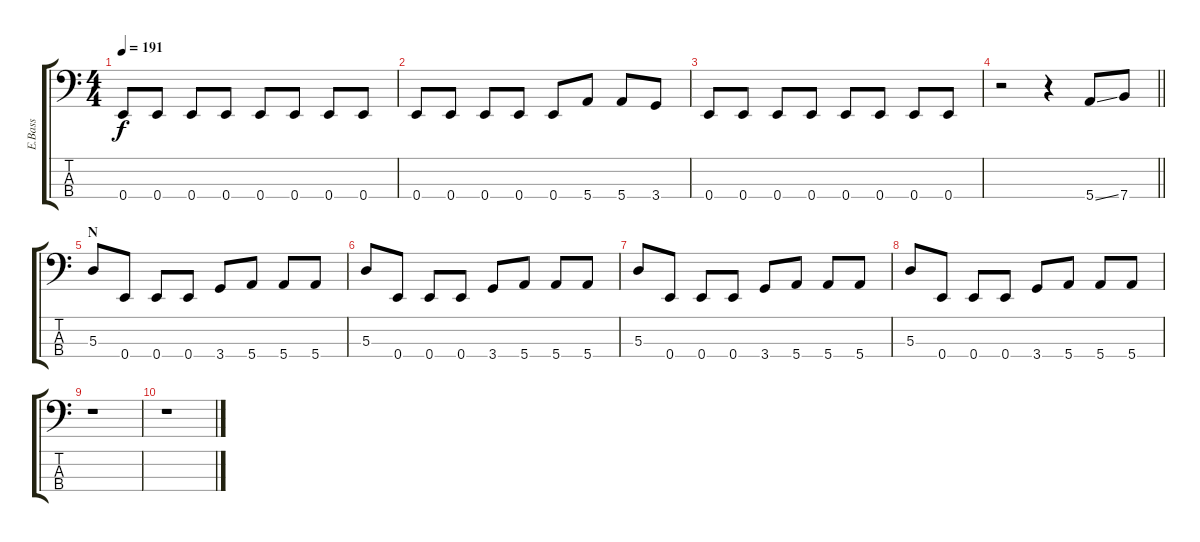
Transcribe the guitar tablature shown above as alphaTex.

\track ("E.Bass" "E.Bass") {instrument electricbassfinger}
\staff {score tabs}
\tuning (G2 D2 A1 E1) {hide}
\ts (4 4)
\tempo 191
\clef f4
\ks c
0.4.8{dy f} 0.4.8 0.4.8 0.4.8 0.4.8 0.4.8 0.4.8 0.4.8 |
0.4.8 0.4.8 0.4.8 0.4.8 0.4.8 5.4.8 5.4.8 3.4.8 |
0.4.8 0.4.8 0.4.8 0.4.8 0.4.8 0.4.8 0.4.8 0.4.8 |
\barLineRight lightlight
r.2 r.4 5.4{ss}.8 7.4.8 |
\section ("" "N")
5.3.8 0.4.8 0.4.8 0.4.8 3.4.8 5.4.8 5.4.8 5.4.8 |
5.3.8 0.4.8 0.4.8 0.4.8 3.4.8 5.4.8 5.4.8 5.4.8 |
5.3.8 0.4.8 0.4.8 0.4.8 3.4.8 5.4.8 5.4.8 5.4.8 |
5.3.8 0.4.8 0.4.8 0.4.8 3.4.8 5.4.8 5.4.8 5.4.8 |
r.1 |
r.1
